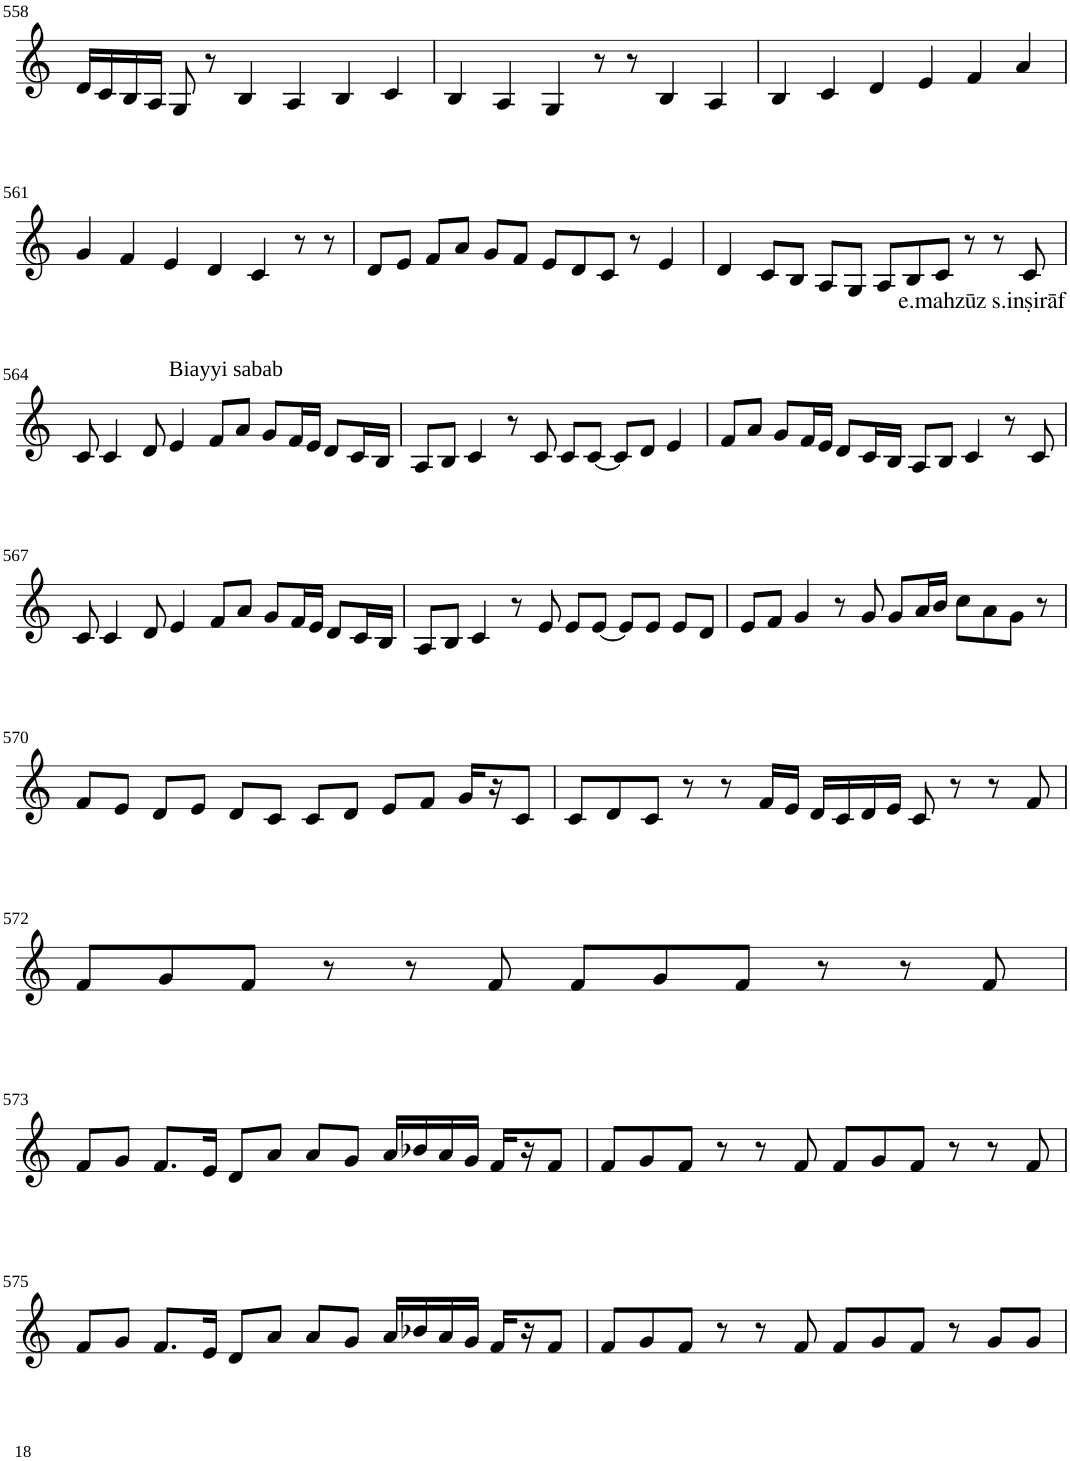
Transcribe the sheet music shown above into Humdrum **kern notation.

**kern	**text
*part1	*part1
*staff1	*staff1
*I"Violin	*
!!LO:PB:g=z
*clefG2	*
*k[]	*
*M6/4	*
=558	=558
16d/LL	.
16c/	.
16B/	.
16A/JJ	.
8G/	.
8r	.
4B/	.
4A/	.
4B/	.
4c/	.
=559	=559
4B/	.
4A/	.
4G/	.
8r	.
8r	.
4B/	.
4A/	.
=560	=560
4B/	.
4c/	.
4d/	.
4e/	.
4f/	.
4a/	.
!!LO:LB:g=z
=561	=561
4g/	.
4f/	.
4e/	.
4d/	.
4c/	.
8r	.
8r	.
=562	=562
8d/L	.
8e/J	.
8f/L	.
8a/J	.
8g/L	.
8f/J	.
8e/L	.
8d/	.
8c/J	.
8r	.
4e/	.
=563	=563
4d/	.
8c/L	.
8B/J	.
8A/L	.
8G/J	.
8A/L	.
8B/	.
!	!LO:LY:b
8c/J	e.mahzūz
8r	.
8r	.
!	!LO:LY:b
8c/	s.inṣirāf
!!LO:LB:g=z
=564	=564
8c/	.
4c/	.
8d/	.
!LO:TX:a:t=Biayyi sabab	!
4e/	.
8f/L	.
8a/J	.
8g/L	.
16f/L	.
16e/JJ	.
8d/L	.
16c/L	.
16B/JJ	.
=565	=565
8A/L	.
8B/J	.
4c/	.
8r	.
8c/	.
8c/L	.
[8c/J	.
8c/L]	.
8d/J	.
4e/	.
=566	=566
8f/L	.
8a/J	.
8g/L	.
16f/L	.
16e/JJ	.
8d/L	.
16c/L	.
16B/JJ	.
8A/L	.
8B/J	.
4c/	.
8r	.
8c/	.
!!LO:LB:g=z
=567	=567
8c/	.
4c/	.
8d/	.
4e/	.
8f/L	.
8a/J	.
8g/L	.
16f/L	.
16e/JJ	.
8d/L	.
16c/L	.
16B/JJ	.
=568	=568
8A/L	.
8B/J	.
4c/	.
8r	.
8e/	.
8e/L	.
[8e/J	.
8e/L]	.
8e/J	.
8e/L	.
8d/J	.
=569	=569
8e/L	.
8f/J	.
4g/	.
8r	.
8g/	.
8g/L	.
16a/L	.
16b/JJ	.
8cc\L	.
8a\	.
8g\J	.
8r	.
!!LO:LB:g=z
=570	=570
8f/L	.
8e/J	.
8d/L	.
8e/J	.
8d/L	.
8c/J	.
8c/L	.
8d/J	.
8e/L	.
8f/J	.
16g/LL	.
16r	.
8c/J	.
=571	=571
8c/L	.
8d/	.
8c/J	.
8r	.
8r	.
16f/LL	.
16e/JJ	.
16d/LL	.
16c/	.
16d/	.
16e/JJ	.
8c/	.
8r	.
8r	.
8f/	.
!!LO:LB:g=z
=572	=572
8f/L	.
8g/	.
8f/J	.
8r	.
8r	.
8f/	.
8f/L	.
8g/	.
8f/J	.
8r	.
8r	.
8f/	.
!!LO:LB:g=z
=573	=573
8f/L	.
8g/J	.
8.f/L	.
16e/Jk	.
8d/L	.
8a/J	.
8a/L	.
8g/J	.
16a/LL	.
16b-X/	.
16a/	.
16g/JJ	.
16f/LL	.
16r	.
8f/J	.
=574	=574
8f/L	.
8g/	.
8f/J	.
8r	.
8r	.
8f/	.
8f/L	.
8g/	.
8f/J	.
8r	.
8r	.
8f/	.
!!LO:LB:g=z
=575	=575
8f/L	.
8g/J	.
8.f/L	.
16e/Jk	.
8d/L	.
8a/J	.
8a/L	.
8g/J	.
16a/LL	.
16b-X/	.
16a/	.
16g/JJ	.
16f/LL	.
16r	.
8f/J	.
=576	=576
8f/L	.
8g/	.
8f/J	.
8r	.
8r	.
8f/	.
8f/L	.
8g/	.
8f/J	.
8r	.
8g/L	.
8g/J	.
=	=
*-	*-
